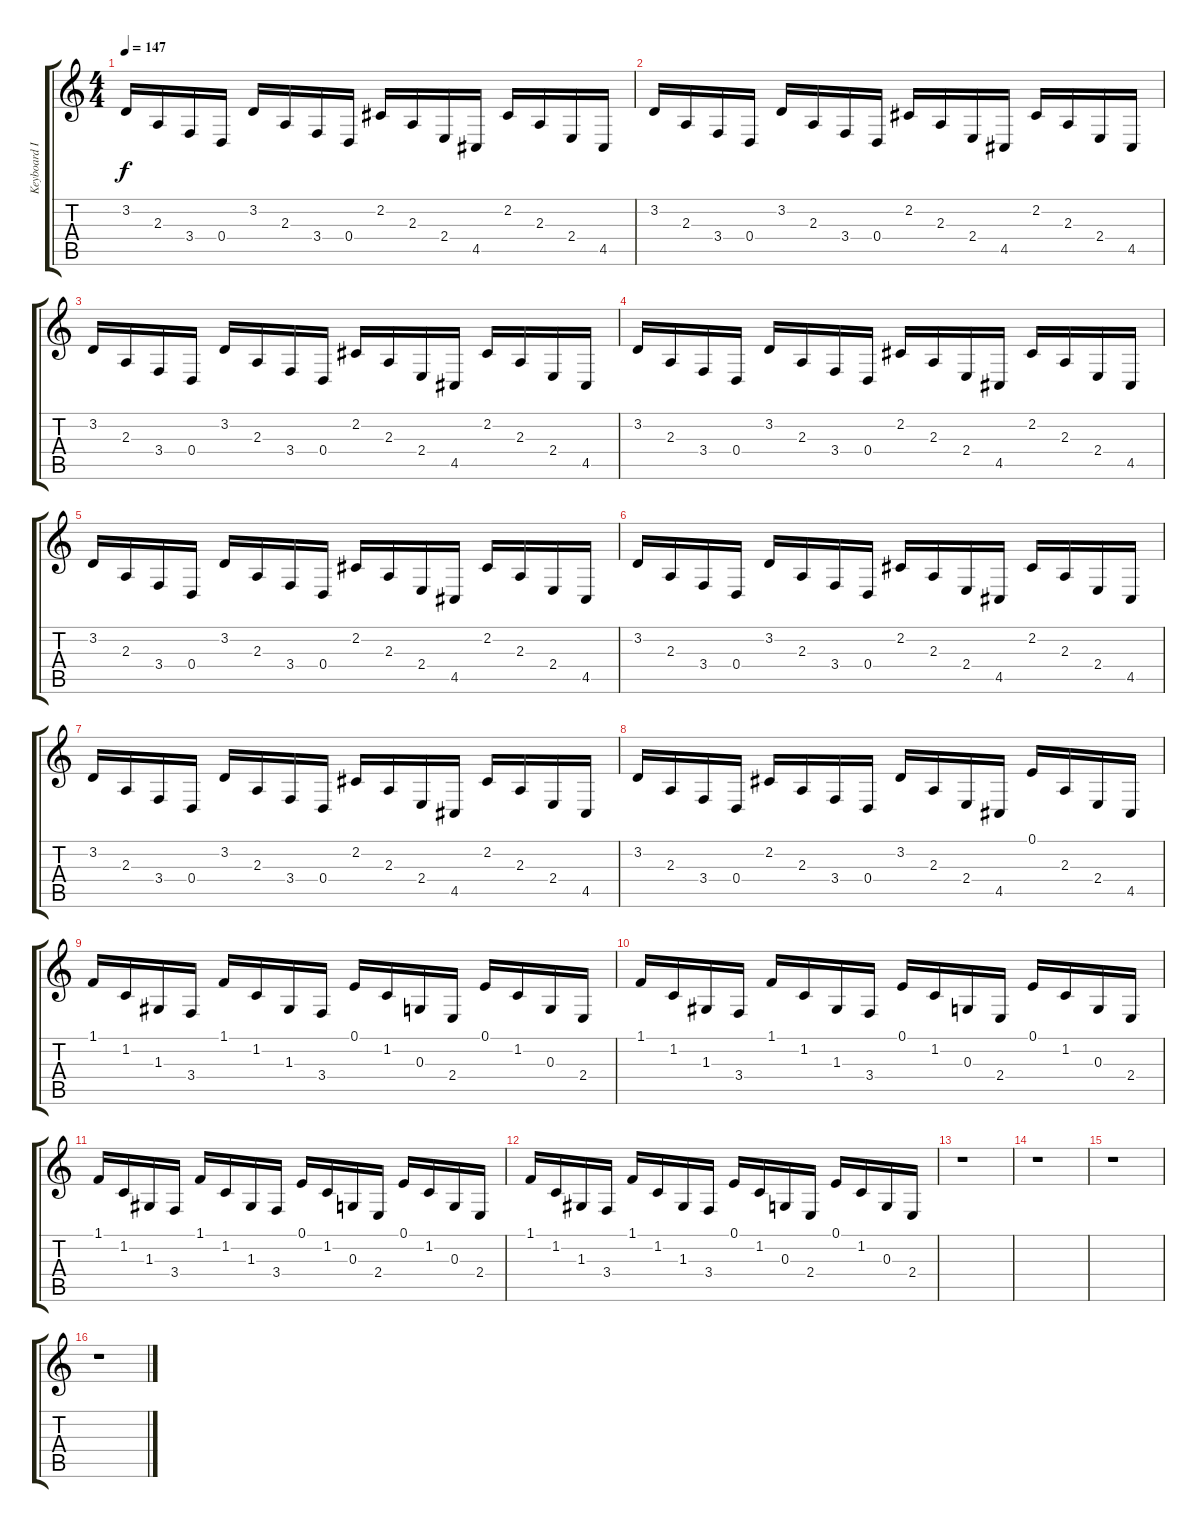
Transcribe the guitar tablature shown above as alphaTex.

\track ("Keyboard I" "Keyboard I") {instrument harpsichord}
\staff {score tabs}
\tuning (E4 B3 G3 D3 A2 E2) {hide}
\ts (4 4)
\tempo 147
\clef g2
\ks c
3.2.16{dy f instrument harpsichord} 2.3.16 3.4.16 0.4.16 3.2.16 2.3.16 3.4.16 0.4.16 2.2.16 2.3.16 2.4.16 4.5.16 2.2.16 2.3.16 2.4.16 4.5.16 |
3.2.16 2.3.16 3.4.16 0.4.16 3.2.16 2.3.16 3.4.16 0.4.16 2.2.16 2.3.16 2.4.16 4.5.16 2.2.16 2.3.16 2.4.16 4.5.16 |
3.2.16 2.3.16 3.4.16 0.4.16 3.2.16 2.3.16 3.4.16 0.4.16 2.2.16 2.3.16 2.4.16 4.5.16 2.2.16 2.3.16 2.4.16 4.5.16 |
3.2.16 2.3.16 3.4.16 0.4.16 3.2.16 2.3.16 3.4.16 0.4.16 2.2.16 2.3.16 2.4.16 4.5.16 2.2.16 2.3.16 2.4.16 4.5.16 |
3.2.16 2.3.16 3.4.16 0.4.16 3.2.16 2.3.16 3.4.16 0.4.16 2.2.16 2.3.16 2.4.16 4.5.16 2.2.16 2.3.16 2.4.16 4.5.16 |
3.2.16 2.3.16 3.4.16 0.4.16 3.2.16 2.3.16 3.4.16 0.4.16 2.2.16 2.3.16 2.4.16 4.5.16 2.2.16 2.3.16 2.4.16 4.5.16 |
3.2.16 2.3.16 3.4.16 0.4.16 3.2.16 2.3.16 3.4.16 0.4.16 2.2.16 2.3.16 2.4.16 4.5.16 2.2.16 2.3.16 2.4.16 4.5.16 |
3.2.16 2.3.16 3.4.16 0.4.16 2.2.16 2.3.16 3.4.16 0.4.16 3.2.16 2.3.16 2.4.16 4.5.16 0.1.16 2.3.16 2.4.16 4.5.16 |
1.1.16 1.2.16 1.3.16 3.4.16 1.1.16 1.2.16 1.3.16 3.4.16 0.1.16 1.2.16 0.3.16 2.4.16 0.1.16 1.2.16 0.3.16 2.4.16 |
1.1.16 1.2.16 1.3.16 3.4.16 1.1.16 1.2.16 1.3.16 3.4.16 0.1.16 1.2.16 0.3.16 2.4.16 0.1.16 1.2.16 0.3.16 2.4.16 |
1.1.16 1.2.16 1.3.16 3.4.16 1.1.16 1.2.16 1.3.16 3.4.16 0.1.16 1.2.16 0.3.16 2.4.16 0.1.16 1.2.16 0.3.16 2.4.16 |
1.1.16 1.2.16 1.3.16 3.4.16 1.1.16 1.2.16 1.3.16 3.4.16 0.1.16 1.2.16 0.3.16 2.4.16 0.1.16 1.2.16 0.3.16 2.4.16 |
r.1 |
r.1 |
r.1 |
r.1
